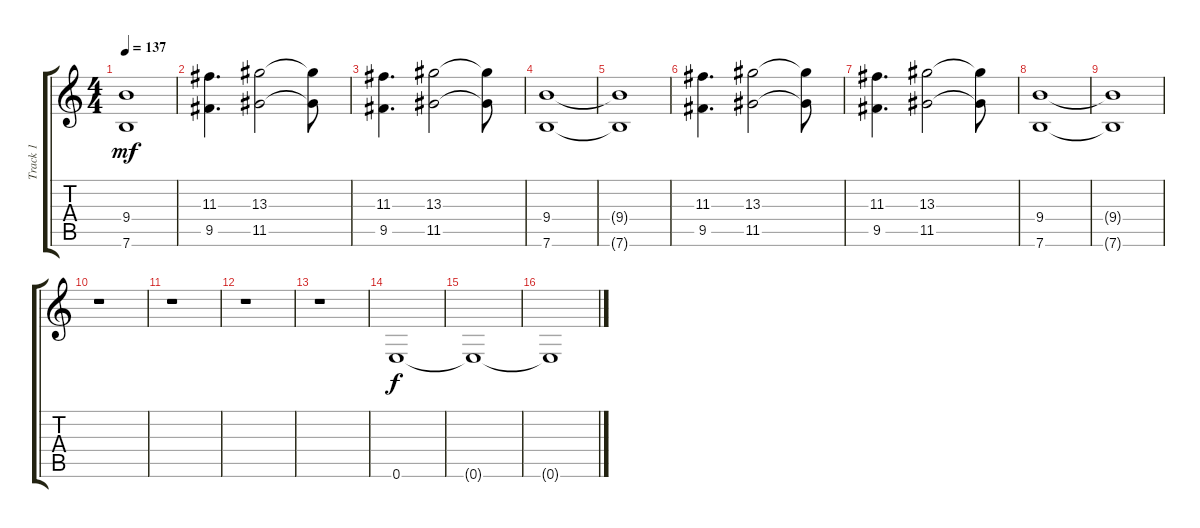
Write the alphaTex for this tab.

\track ("Track 1" "Track 1") {instrument overdrivenguitar}
\staff {score tabs}
\tuning (E4 B3 G3 D3 A2 E2) {hide}
\ts (4 4)
\tempo 137
\clef g2
\ks c
(9.4{t} 7.6{t}).1{dy mf} |
(11.3 9.5).4{d} (13.3 11.5).2 (13.3{t} 11.5{t}).8 |
(11.3 9.5).4{d} (13.3 11.5).2 (13.3{t} 11.5{t}).8 |
(9.4 7.6).1 |
(9.4{t} 7.6{t}).1 |
(11.3 9.5).4{d} (13.3 11.5).2 (13.3{t} 11.5{t}).8 |
(11.3 9.5).4{d} (13.3 11.5).2 (13.3{t} 11.5{t}).8 |
(9.4 7.6).1 |
(9.4{t} 7.6{t}).1 |
r.1 |
r.1 |
r.1 |
r.1 |
0.6.1{dy f} |
0.6{t}.1 |
0.6{t}.1
